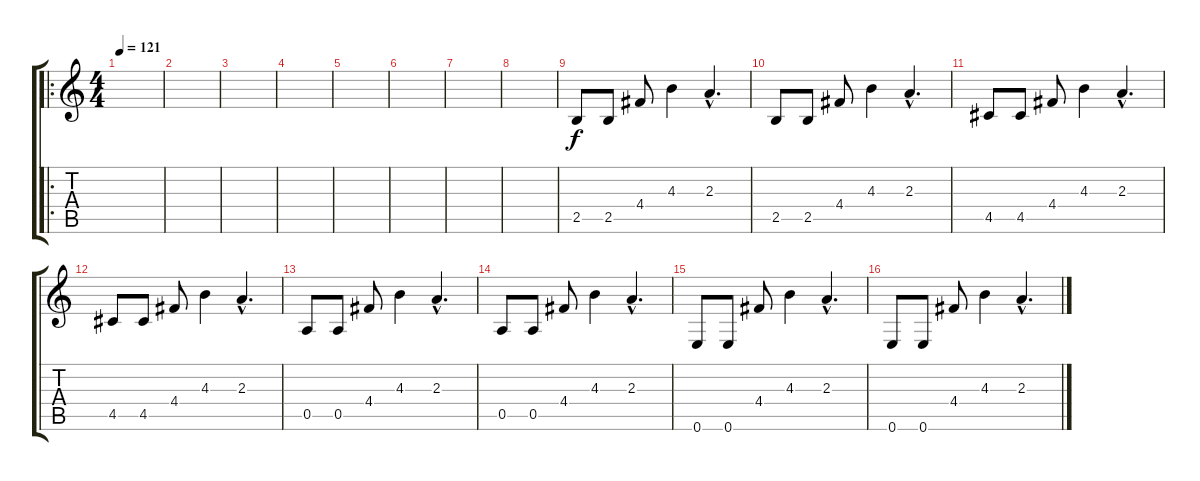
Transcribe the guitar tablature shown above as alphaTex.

\track "" {instrument distortionguitar}
\staff {score tabs}
\tuning (E4 B3 G3 D3 A2 E2) {hide}
\ro
\ts (4 4)
\tempo 121
\clef g2
\ks c
|
|
|
|
|
|
|
|
2.5.8 2.5.8 4.4.8 4.3.4 2.3{hac}.4{d} |
2.5.8 2.5.8 4.4.8 4.3.4 2.3{hac}.4{d} |
4.5.8 4.5.8 4.4.8 4.3.4 2.3{hac}.4{d} |
4.5.8 4.5.8 4.4.8 4.3.4 2.3{hac}.4{d} |
0.5.8 0.5.8 4.4.8 4.3.4 2.3{hac}.4{d} |
0.5.8 0.5.8 4.4.8 4.3.4 2.3{hac}.4{d} |
0.6.8 0.6.8 4.4.8 4.3.4 2.3{hac}.4{d} |
0.6.8 0.6.8 4.4.8 4.3.4 2.3{hac}.4{d}
